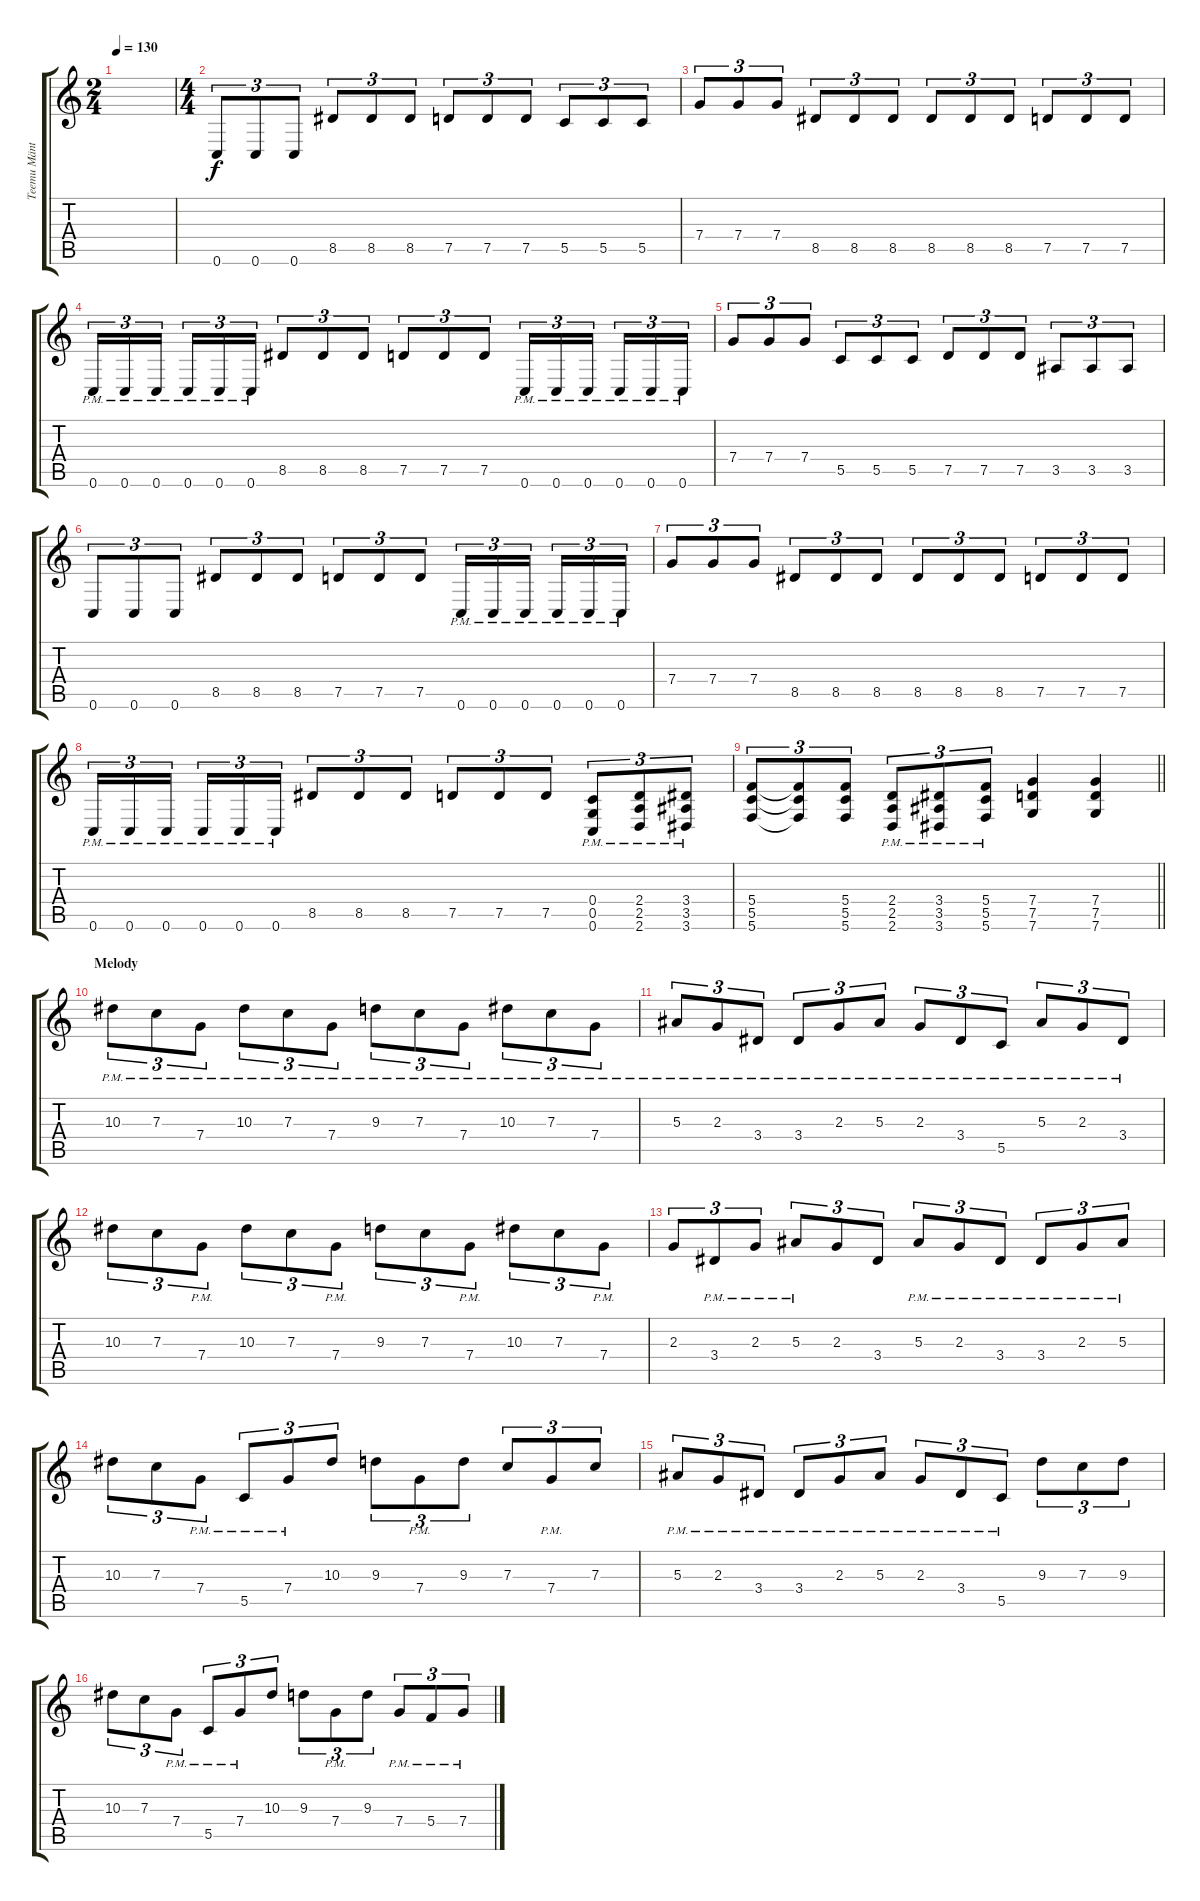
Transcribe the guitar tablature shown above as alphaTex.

\track ("Teemu Mäntysaari" "Teemu Mänt") {instrument distortionguitar}
\staff {score tabs}
\tuning (D4 A3 F3 C3 G2 C2) {hide}
\ts (2 4)
\tempo 130
\clef g2
\ks c
|
\ts (4 4)
0.6.8{tu (3 2)} 0.6.8{tu (3 2)} 0.6.8{tu (3 2)} 8.5.8{tu (3 2)} 8.5.8{tu (3 2)} 8.5.8{tu (3 2)} 7.5.8{tu (3 2)} 7.5.8{tu (3 2)} 7.5.8{tu (3 2)} 5.5.8{tu (3 2)} 5.5.8{tu (3 2)} 5.5.8{tu (3 2)} |
7.4.8{tu (3 2)} 7.4.8{tu (3 2)} 7.4.8{tu (3 2)} 8.5.8{tu (3 2)} 8.5.8{tu (3 2)} 8.5.8{tu (3 2)} 8.5.8{tu (3 2)} 8.5.8{tu (3 2)} 8.5.8{tu (3 2)} 7.5.8{tu (3 2)} 7.5.8{tu (3 2)} 7.5.8{tu (3 2)} |
0.6{pm}.16{tu (3 2)} 0.6{pm}.16{tu (3 2)} 0.6{pm}.16{tu (3 2) beam splitsecondary} 0.6{pm}.16{tu (3 2)} 0.6{pm}.16{tu (3 2)} 0.6{pm}.16{tu (3 2)} 8.5.8{tu (3 2)} 8.5.8{tu (3 2)} 8.5.8{tu (3 2)} 7.5.8{tu (3 2)} 7.5.8{tu (3 2)} 7.5.8{tu (3 2)} 0.6{pm}.16{tu (3 2)} 0.6{pm}.16{tu (3 2)} 0.6{pm}.16{tu (3 2) beam splitsecondary} 0.6{pm}.16{tu (3 2)} 0.6{pm}.16{tu (3 2)} 0.6{pm}.16{tu (3 2)} |
7.4.8{tu (3 2)} 7.4.8{tu (3 2)} 7.4.8{tu (3 2)} 5.5.8{tu (3 2)} 5.5.8{tu (3 2)} 5.5.8{tu (3 2)} 7.5.8{tu (3 2)} 7.5.8{tu (3 2)} 7.5.8{tu (3 2)} 3.5.8{tu (3 2)} 3.5.8{tu (3 2)} 3.5.8{tu (3 2)} |
0.6.8{tu (3 2)} 0.6.8{tu (3 2)} 0.6.8{tu (3 2)} 8.5.8{tu (3 2)} 8.5.8{tu (3 2)} 8.5.8{tu (3 2)} 7.5.8{tu (3 2)} 7.5.8{tu (3 2)} 7.5.8{tu (3 2)} 0.6{pm}.16{tu (3 2)} 0.6{pm}.16{tu (3 2)} 0.6{pm}.16{tu (3 2) beam splitsecondary} 0.6{pm}.16{tu (3 2)} 0.6{pm}.16{tu (3 2)} 0.6{pm}.16{tu (3 2)} |
7.4.8{tu (3 2)} 7.4.8{tu (3 2)} 7.4.8{tu (3 2)} 8.5.8{tu (3 2)} 8.5.8{tu (3 2)} 8.5.8{tu (3 2)} 8.5.8{tu (3 2)} 8.5.8{tu (3 2)} 8.5.8{tu (3 2)} 7.5.8{tu (3 2)} 7.5.8{tu (3 2)} 7.5.8{tu (3 2)} |
0.6{pm}.16{tu (3 2)} 0.6{pm}.16{tu (3 2)} 0.6{pm}.16{tu (3 2) beam splitsecondary} 0.6{pm}.16{tu (3 2)} 0.6{pm}.16{tu (3 2)} 0.6{pm}.16{tu (3 2)} 8.5.8{tu (3 2)} 8.5.8{tu (3 2)} 8.5.8{tu (3 2)} 7.5.8{tu (3 2)} 7.5.8{tu (3 2)} 7.5.8{tu (3 2)} (0.4{pm} 0.5{pm} 0.6{pm}).8{tu (3 2)} (2.4{pm} 2.5{pm} 2.6{pm}).8{tu (3 2)} (3.4{pm} 3.5{pm} 3.6{pm}).8{tu (3 2)} |
\barLineRight lightlight
(5.4 5.5 5.6).8{tu (3 2)} (5.4{t} 5.5{t} 5.6{t}).8{tu (3 2)} (5.4 5.5 5.6).8{tu (3 2)} (2.4{pm} 2.5{pm} 2.6{pm}).8{tu (3 2)} (3.4{pm} 3.5{pm} 3.6{pm}).8{tu (3 2)} (5.4{pm} 5.5{pm} 5.6{pm}).8{tu (3 2)} (7.4 7.5 7.6).4 (7.4 7.5 7.6).4 |
\section ("" "Melody")
10.3{pm}.8{tu (3 2) volume 14} 7.3{pm}.8{tu (3 2)} 7.4{pm}.8{tu (3 2)} 10.3{pm}.8{tu (3 2)} 7.3{pm}.8{tu (3 2)} 7.4{pm}.8{tu (3 2)} 9.3{pm}.8{tu (3 2)} 7.3{pm}.8{tu (3 2)} 7.4{pm}.8{tu (3 2)} 10.3{pm}.8{tu (3 2)} 7.3{pm}.8{tu (3 2)} 7.4{pm}.8{tu (3 2)} |
5.3{pm}.8{tu (3 2)} 2.3{pm}.8{tu (3 2)} 3.4{pm}.8{tu (3 2)} 3.4{pm}.8{tu (3 2)} 2.3{pm}.8{tu (3 2)} 5.3{pm}.8{tu (3 2)} 2.3{pm}.8{tu (3 2)} 3.4{pm}.8{tu (3 2)} 5.5{pm}.8{tu (3 2)} 5.3{pm}.8{tu (3 2)} 2.3{pm}.8{tu (3 2)} 3.4{pm}.8{tu (3 2)} |
10.3.8{tu (3 2)} 7.3.8{tu (3 2)} 7.4{pm}.8{tu (3 2)} 10.3.8{tu (3 2)} 7.3.8{tu (3 2)} 7.4{pm}.8{tu (3 2)} 9.3.8{tu (3 2)} 7.3.8{tu (3 2)} 7.4{pm}.8{tu (3 2)} 10.3.8{tu (3 2)} 7.3.8{tu (3 2)} 7.4{pm}.8{tu (3 2)} |
2.3.8{tu (3 2)} 3.4{pm}.8{tu (3 2)} 2.3{pm}.8{tu (3 2)} 5.3{pm}.8{tu (3 2)} 2.3.8{tu (3 2)} 3.4.8{tu (3 2)} 5.3{pm}.8{tu (3 2)} 2.3{pm}.8{tu (3 2)} 3.4{pm}.8{tu (3 2)} 3.4{pm}.8{tu (3 2)} 2.3{pm}.8{tu (3 2)} 5.3{pm}.8{tu (3 2)} |
10.3.8{tu (3 2)} 7.3.8{tu (3 2)} 7.4{pm}.8{tu (3 2)} 5.5{pm}.8{tu (3 2)} 7.4{pm}.8{tu (3 2)} 10.3.8{tu (3 2)} 9.3.8{tu (3 2)} 7.4{pm}.8{tu (3 2)} 9.3.8{tu (3 2)} 7.3.8{tu (3 2)} 7.4{pm}.8{tu (3 2)} 7.3.8{tu (3 2)} |
5.3{pm}.8{tu (3 2)} 2.3{pm}.8{tu (3 2)} 3.4{pm}.8{tu (3 2)} 3.4{pm}.8{tu (3 2)} 2.3{pm}.8{tu (3 2)} 5.3{pm}.8{tu (3 2)} 2.3{pm}.8{tu (3 2)} 3.4{pm}.8{tu (3 2)} 5.5{pm}.8{tu (3 2)} 9.3.8{tu (3 2)} 7.3.8{tu (3 2)} 9.3.8{tu (3 2)} |
10.3.8{tu (3 2)} 7.3.8{tu (3 2)} 7.4{pm}.8{tu (3 2)} 5.5{pm}.8{tu (3 2)} 7.4{pm}.8{tu (3 2)} 10.3.8{tu (3 2)} 9.3.8{tu (3 2)} 7.4{pm}.8{tu (3 2)} 9.3.8{tu (3 2)} 7.4{pm}.8{tu (3 2)} 5.4{pm}.8{tu (3 2)} 7.4{pm}.8{tu (3 2)}
